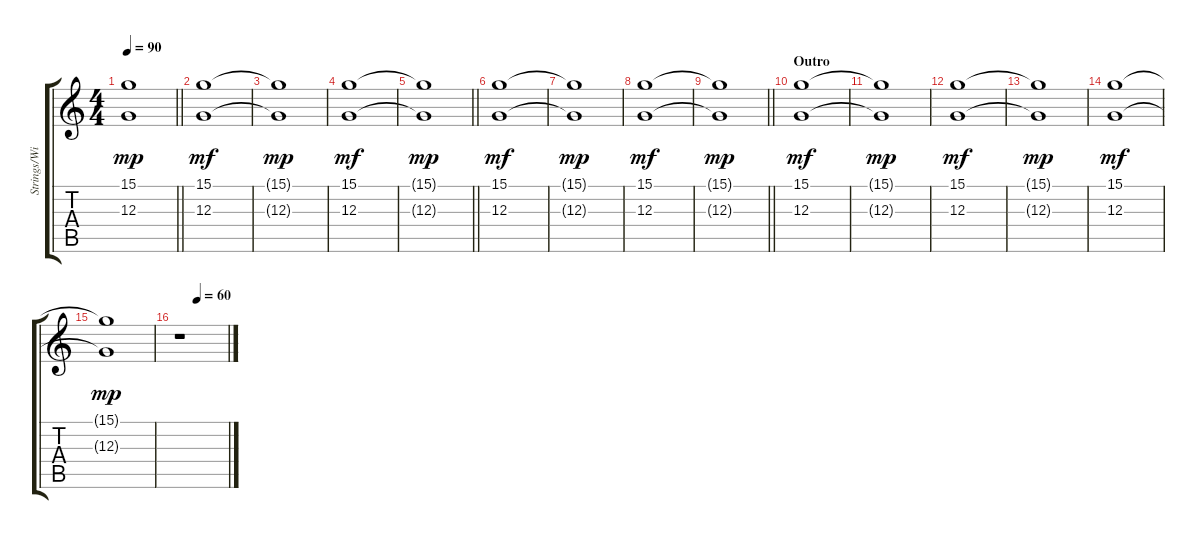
\track ("Strings/Wind" "Strings/Wi") {instrument stringensemble1}
\staff {score tabs}
\tuning (E4 B3 G3 D3 A2 E2) {hide}
\ts (4 4)
\tempo 90
\clef g2
\barLineRight lightlight
\ks c
(15.1{t} 12.3{t}).1{dy mp} |
(15.1 12.3).1{dy mf} |
(15.1{t} 12.3{t}).1{dy mp} |
(15.1 12.3).1{dy mf} |
\barLineRight lightlight
(15.1{t} 12.3{t}).1{dy mp} |
(15.1 12.3).1{dy mf} |
(15.1{t} 12.3{t}).1{dy mp} |
(15.1 12.3).1{dy mf} |
\barLineRight lightlight
(15.1{t} 12.3{t}).1{dy mp} |
\section ("" "Outro")
(15.1 12.3).1{dy mf} |
(15.1{t} 12.3{t}).1{dy mp} |
(15.1 12.3).1{dy mf} |
(15.1{t} 12.3{t}).1{dy mp} |
(15.1 12.3).1{dy mf} |
(15.1{t} 12.3{t}).1{dy mp} |
\tempo (60 0.375)
r.1
